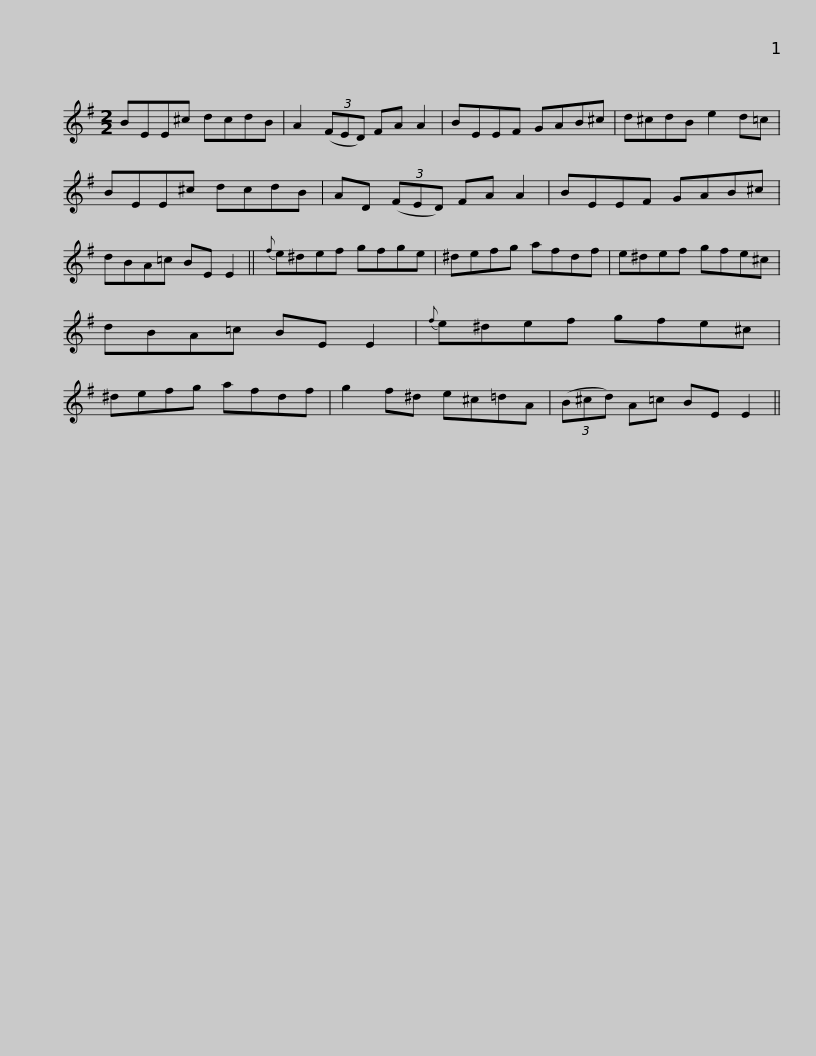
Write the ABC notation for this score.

X:1
L:1/8
M:2/2
I:linebreak $
K:Emin
V:1 treble
V:1
 BEE^c dcdB | A2 (3(FED) FA A2 | BEEF GAB^c | d^cdB e2 d=c | BEE^c dcdB |$ %5
 AD (3(FED) FA A2 | BEEF GAB^c | dBA=c BE E2 ||{f} e^def gfge | ^defg afdf |$ %10
 e^def gfe^c | dBA=c BE E2 |{f} e^def gfe^c | ^defg afdf | g2 f^d e^c=dA |$ %15
 (3(B^cd) A=c BE E2 || %16
